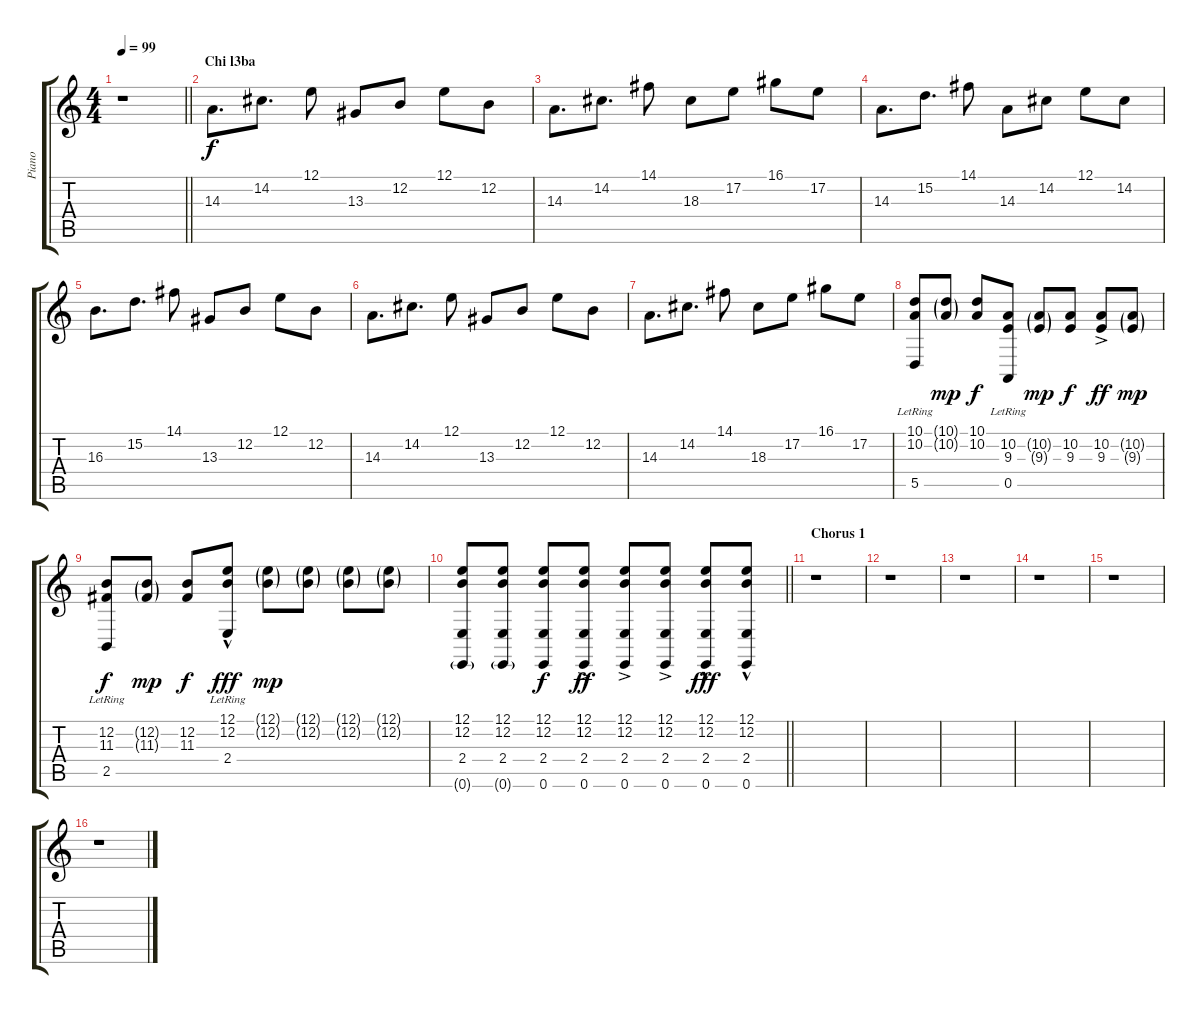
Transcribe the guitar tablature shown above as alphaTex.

\track ("Piano" "Piano") {instrument acousticgrandpiano}
\staff {score tabs}
\tuning (E4 B3 G3 D3 A2 E2) {hide}
\ts (4 4)
\tempo 99
\clef g2
\barLineRight lightlight
\ks c
r.1{dy f} |
\section ("" "Chi l3ba")
14.3.8{d} 14.2.8{d} 12.1.8 13.3.8 12.2.8 12.1.8 12.2.8 |
14.3.8{d} 14.2.8{d} 14.1.8 18.3.8 17.2.8 16.1.8 17.2.8 |
14.3.8{d} 15.2.8{d} 14.1.8 14.3.8 14.2.8 12.1.8 14.2.8 |
16.3.8{d} 15.2.8{d} 14.1.8 13.3.8 12.2.8 12.1.8 12.2.8 |
14.3.8{d} 14.2.8{d} 12.1.8 13.3.8 12.2.8 12.1.8 12.2.8 |
14.3.8{d} 14.2.8{d} 14.1.8 18.3.8 17.2.8 16.1.8 17.2.8 |
(10.1 10.2 5.5{lr}).8{volume 5} (10.1{g} 10.2{g}).8{dy mp} (10.1 10.2).8{dy f} (10.2 9.3 0.5{lr}).8 (10.2{g} 9.3{g}).8{dy mp} (10.2 9.3).8{dy f} (10.2{ac} 9.3{ac}).8{dy ff} (10.2{g} 9.3{g}).8{dy mp} |
(12.2 11.3 2.5{lr}).8{dy f} (12.2{g} 11.3{g}).8{dy mp} (12.2 11.3).8{dy f} (12.1{hac} 12.2{hac} 2.4{lr}).8{dy fff} (12.1{g} 12.2{g}).8{dy mp} (12.1{g} 12.2{g}).8 (12.1{g} 12.2{g}).8 (12.1{g} 12.2{g}).8 |
\barLineRight lightlight
(12.1 12.2 2.4 0.6{g}).8 (12.1 12.2 2.4 0.6{g}).8 (12.1 12.2 2.4 0.6).8{dy f} (12.1{ac} 12.2{ac} 2.4{ac} 0.6{ac}).8{dy ff} (12.1{ac} 12.2{ac} 2.4{ac} 0.6{ac}).8 (12.1{ac} 12.2{ac} 2.4{ac} 0.6{ac}).8 (12.1{hac} 12.2{hac} 2.4{hac} 0.6{hac}).8{dy fff} (12.1{hac} 12.2{hac} 2.4{hac} 0.6{hac}).8 |
\section ("" "Chorus 1")
r.1 |
r.1 |
r.1 |
r.1 |
r.1 |
r.1
